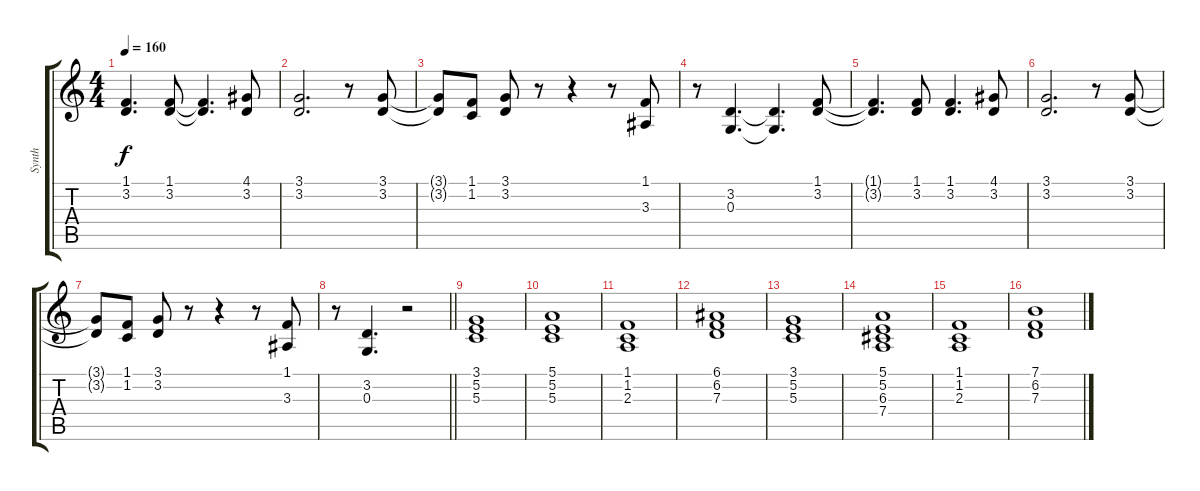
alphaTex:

\track ("Synth" "Synth") {instrument stringensemble1}
\staff {score tabs}
\tuning (E4 B3 G3 D3 A2 E2) {hide}
\ts (4 4)
\tempo 160
\clef g2
\ks aminor
(1.1{t} 3.2{t}).4{d dy f} (1.1 3.2).8 (1.1{t} 3.2{t}).4{d} (4.1 3.2).8 |
(3.1 3.2).2{d} r.8 (3.1 3.2).8 |
(3.1{t} 3.2{t}).8 (1.1 1.2).8 (3.1 3.2).8 r.8 r.4 r.8 (1.1 3.3).8 |
r.8 (3.2 0.3).4{d} (3.2{t} 0.3{t}).4{d} (1.1 3.2).8 |
(1.1{t} 3.2{t}).4{d} (1.1 3.2).8 (1.1 3.2).4{d} (4.1 3.2).8 |
(3.1 3.2).2{d} r.8 (3.1 3.2).8 |
(3.1{t} 3.2{t}).8 (1.1 1.2).8 (3.1 3.2).8 r.8 r.4 r.8 (1.1 3.3).8 |
\barLineRight lightlight
r.8 (3.2 0.3).4{d} r.2 |
(3.1 5.2 5.3).1 |
(5.1 5.2 5.3).1 |
(1.1 1.2 2.3).1 |
(6.1 6.2 7.3).1 |
(3.1 5.2 5.3).1 |
(5.1 5.2 6.3 7.4).1 |
(1.1 1.2 2.3).1 |
(7.1 6.2 7.3).1
